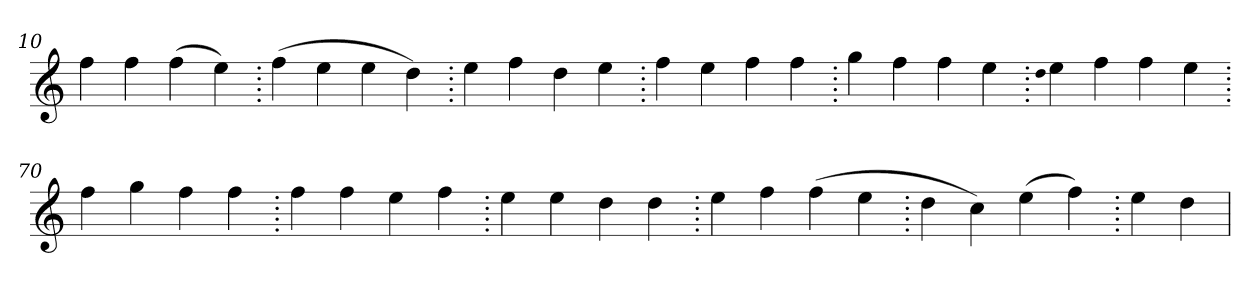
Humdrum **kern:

**kern
*part1
*staff1
*clefG2
=10.
4ff
4ff
(>4ff
4ee)
=20.
(>4ff
4ee
4ee
4dd)
=30.
4ee
4ff
4dd
4ee
=40.
4ff
4ee
4ff
4ff
=50.
4gg
4ff
4ff
4ee
=60.
qqdd
4ee
4ff
4ff
4ee
=70.
4ff
4gg
4ff
4ff
=80.
4ff
4ff
4ee
4ff
=90.
4ee
4ee
4dd
4dd
=100.
4ee
4ff
(>4ff
4ee
=110.
4dd
4cc)
(>4ee
4ff)
=120.
4ee
4dd
=
*-
